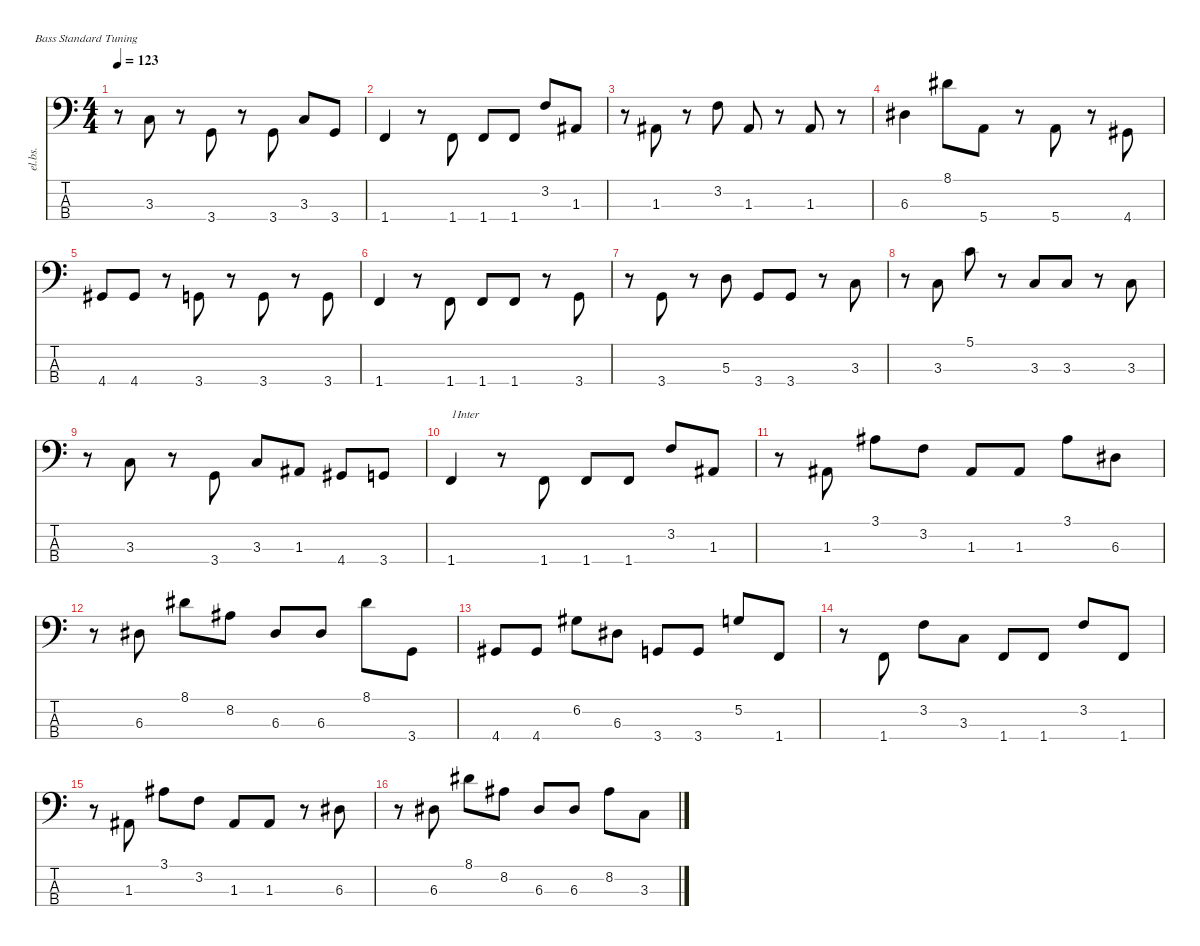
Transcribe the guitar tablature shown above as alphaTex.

\defaultSystemsLayout 4
\hideDynamics
\bracketExtendMode nobrackets
\track ("Electric Bass" "el.bs.") {mute instrument electricbassfinger}
\staff {score tabs}
\tuning (G2 D2 A1 E1)
\ts (4 4)
\tempo 123
\clef f4
\ks c
r.8{dy mf beam Down} 3.3.8{beam Up} r.8{beam Down} 3.4.8{beam Up} r.8{beam Down} 3.4.8{beam Up} 3.3.8{beam Up} 3.4.8{beam Up} |
1.4.4{beam Up} r.8{beam Down} 1.4.8{beam Up} 1.4.8{beam Up} 1.4.8{beam Up} 3.2.8{beam Up} 1.3{acc #}.8{beam Up} |
r.8{beam Down} 1.3{acc #}.8{beam Up} r.8{beam Down} 3.2.8{beam Down} 1.3{acc #}.8{beam Up} r.8{beam Down} 1.3{acc #}.8{beam Up} r.8{beam Down} |
6.3{acc #}.4{beam Down} 8.1{acc #}.8{beam Down} 5.4.8{beam Down} r.8{beam Down} 5.4.8{beam Up} r.8{beam Down} 4.4{acc #}.8{beam Up} |
4.4{acc #}.8{beam Up} 4.4{acc #}.8{beam Up} r.8{beam Down} 3.4.8{beam Up} r.8{beam Down} 3.4.8{beam Up} r.8{beam Down} 3.4.8{beam Up} |
1.4.4{beam Up} r.8{beam Down} 1.4.8{beam Up} 1.4.8{beam Up} 1.4.8{beam Up} r.8{beam Down} 3.4.8{beam Up} |
r.8{beam Down} 3.4.8{beam Up} r.8{beam Down} 5.3.8{beam Down} 3.4.8{beam Up} 3.4.8{beam Up} r.8{beam Down} 3.3.8{beam Up} |
r.8{beam Down} 3.3.8{beam Up} 5.1.8{beam Down} r.8{beam Down} 3.3.8{beam Up} 3.3.8{beam Up} r.8{beam Down} 3.3.8{beam Up} |
r.8{beam Down} 3.3.8{beam Up} r.8{beam Down} 3.4.8{beam Up} 3.3.8{beam Up} 1.3{acc #}.8{beam Up} 4.4{acc #}.8{beam Up} 3.4.8{beam Up} |
1.4.4{txt "1Inter" beam Up} r.8{beam Down} 1.4.8{beam Up} 1.4.8{beam Up} 1.4.8{beam Up} 3.2.8{beam Up} 1.3{acc #}.8{beam Up} |
r.8{beam Down} 1.3{acc #}.8{beam Up} 3.1{acc #}.8{beam Down} 3.2.8{beam Down} 1.3{acc #}.8{beam Up} 1.3{acc #}.8{beam Up} 3.1{acc #}.8{beam Down} 6.3{acc #}.8{beam Down} |
r.8{beam Down} 6.3{acc #}.8{beam Down} 8.1{acc #}.8{beam Down} 8.2{acc #}.8{beam Down} 6.3{acc #}.8{beam Up} 6.3{acc #}.8{beam Up} 8.1{acc #}.8{beam Down} 3.4.8{beam Down} |
4.4{acc #}.8{beam Up} 4.4{acc #}.8{beam Up} 6.2{acc #}.8{beam Down} 6.3{acc #}.8{beam Down} 3.4.8{beam Up} 3.4.8{beam Up} 5.2.8{beam Up} 1.4.8{beam Up} |
r.8{beam Down} 1.4.8{beam Up} 3.2.8{beam Down} 3.3.8{beam Down} 1.4.8{beam Up} 1.4.8{beam Up} 3.2.8{beam Up} 1.4.8{beam Up} |
r.8{beam Down} 1.3{acc #}.8{beam Up} 3.1{acc #}.8{beam Down} 3.2.8{beam Down} 1.3{acc #}.8{beam Up} 1.3{acc #}.8{beam Up} r.8{beam Down} 6.3{acc #}.8{beam Down} |
r.8{beam Down} 6.3{acc #}.8{beam Down} 8.1{acc #}.8{beam Down} 8.2{acc #}.8{beam Down} 6.3{acc #}.8{beam Up} 6.3{acc #}.8{beam Up} 8.2{acc #}.8{beam Down} 3.3.8{beam Down}
